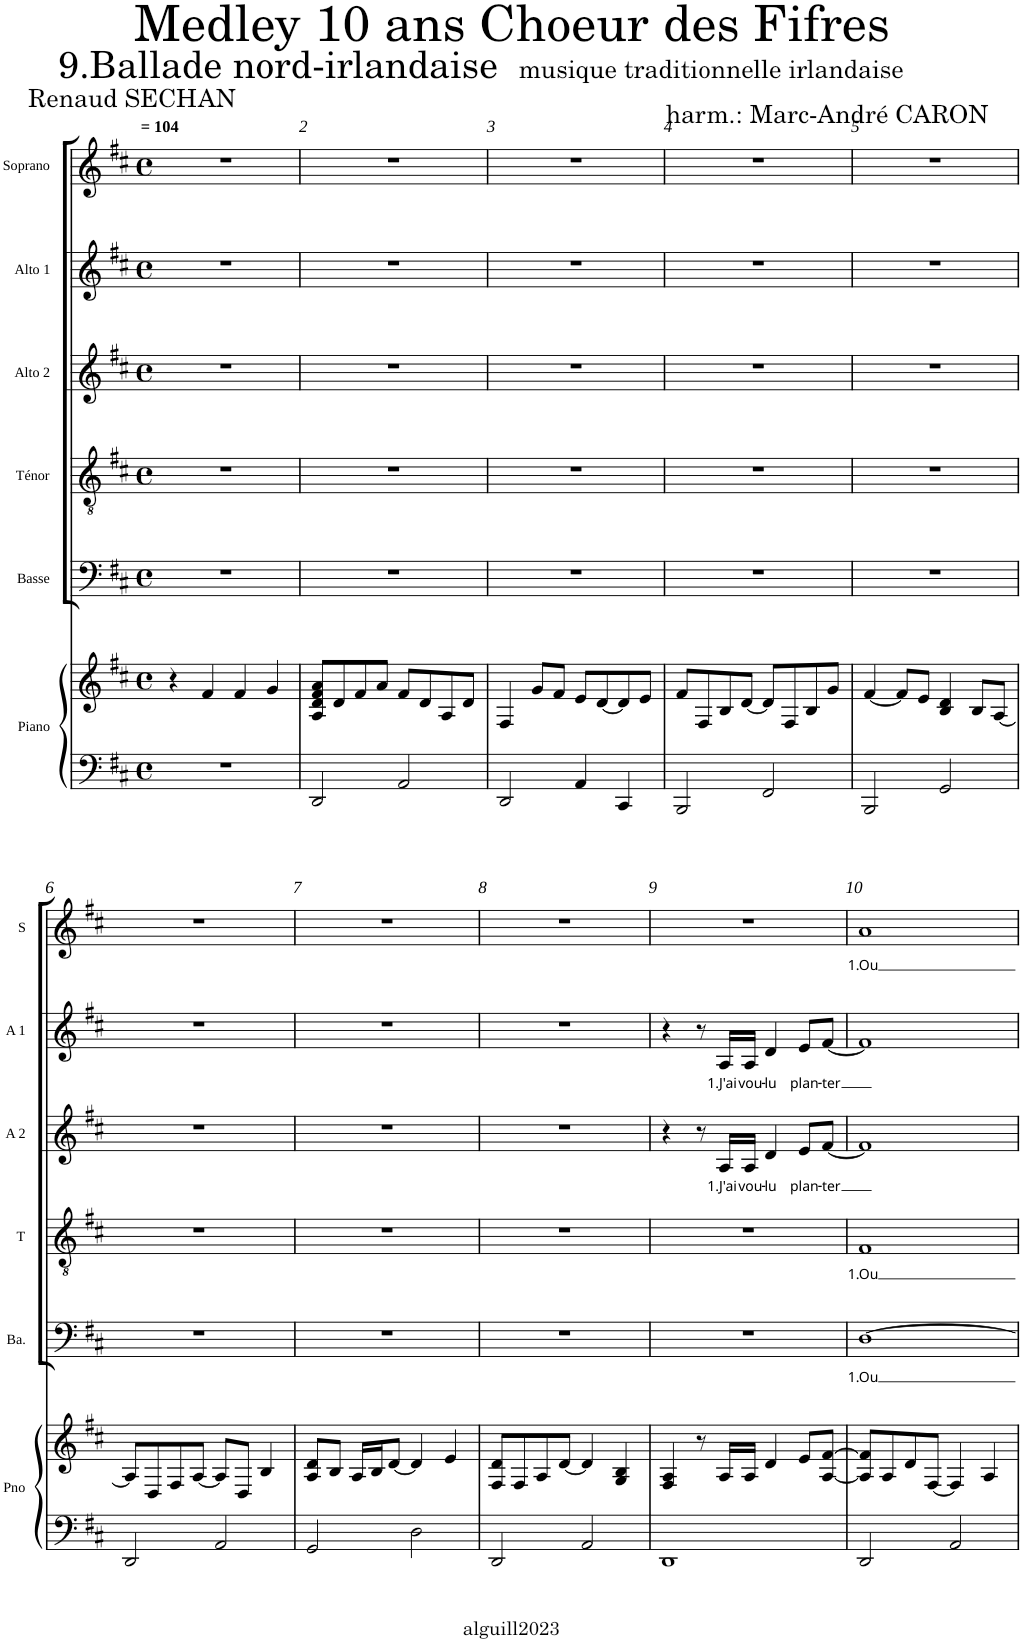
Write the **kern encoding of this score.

**kern	**kern	**kern	**text	**kern	**text	**kern	**text	**kern	**text	**kern	**text
*part6	*part6	*part5	*part5	*part4	*part4	*part3	*part3	*part2	*part2	*part1	*part1
*staff7	*staff6	*staff5	*staff5	*staff4	*staff4	*staff3	*staff3	*staff2	*staff2	*staff1	*staff1
*I"Piano	*	*I"Basse	*	*I"Ténor	*	*I"Alto 2	*	*I"Alto 1	*	*I"Soprano	*
*I'Pno	*	*I'Ba.	*	*I'T	*	*I'A 2	*	*I'A 1	*	*I'S	*
*clefF4	*clefG2	*clefF4	*	*clefGv2	*	*clefG2	*	*clefG2	*	*clefG2	*
*k[f#c#]	*k[f#c#]	*k[f#c#]	*	*k[f#c#]	*	*k[f#c#]	*	*k[f#c#]	*	*k[f#c#]	*
*D:	*D:	*D:	*	*D:	*	*D:	*	*D:	*	*D:	*
*M4/4	*M4/4	*M4/4	*	*M4/4	*	*M4/4	*	*M4/4	*	*M4/4	*
*met(c)	*met(c)	*met(c)	*	*met(c)	*	*met(c)	*	*met(c)	*	*met(c)	*
=1	=1	=1	=1	=1	=1	=1	=1	=1	=1	=1	=1
!	!	!	!	!	!	!	!	!	!	!LO:TX:a:B:t== 104	!
1r	4r	1r	.	1r	.	1r	.	1r	.	1r	.
.	4f#/	.	.	.	.	.	.	.	.	.	.
.	4f#/	.	.	.	.	.	.	.	.	.	.
.	4g/	.	.	.	.	.	.	.	.	.	.
=2	=2	=2	=2	=2	=2	=2	=2	=2	=2	=2	=2
2DD/	8A/ 8d/ 8f#/ 8a/L	1r	.	1r	.	1r	.	1r	.	1r	.
.	8d/	.	.	.	.	.	.	.	.	.	.
.	8f#/	.	.	.	.	.	.	.	.	.	.
.	8a/J	.	.	.	.	.	.	.	.	.	.
2AA/	8f#/L	.	.	.	.	.	.	.	.	.	.
.	8d/	.	.	.	.	.	.	.	.	.	.
.	8A/	.	.	.	.	.	.	.	.	.	.
.	8d/J	.	.	.	.	.	.	.	.	.	.
=3	=3	=3	=3	=3	=3	=3	=3	=3	=3	=3	=3
2DD/	4F#/	1r	.	1r	.	1r	.	1r	.	1r	.
.	8g/L	.	.	.	.	.	.	.	.	.	.
.	8f#/J	.	.	.	.	.	.	.	.	.	.
4AA/	8e/L	.	.	.	.	.	.	.	.	.	.
.	[8d/	.	.	.	.	.	.	.	.	.	.
4CC#/	8d/]	.	.	.	.	.	.	.	.	.	.
.	8e/J	.	.	.	.	.	.	.	.	.	.
=4	=4	=4	=4	=4	=4	=4	=4	=4	=4	=4	=4
2BBB/	8f#/L	1r	.	1r	.	1r	.	1r	.	1r	.
.	8F#/	.	.	.	.	.	.	.	.	.	.
.	8B/	.	.	.	.	.	.	.	.	.	.
.	[8d/J	.	.	.	.	.	.	.	.	.	.
2FF#/	8d/L]	.	.	.	.	.	.	.	.	.	.
.	8F#/	.	.	.	.	.	.	.	.	.	.
.	8B/	.	.	.	.	.	.	.	.	.	.
.	8g/J	.	.	.	.	.	.	.	.	.	.
=5	=5	=5	=5	=5	=5	=5	=5	=5	=5	=5	=5
2BBB/	[4f#/	1r	.	1r	.	1r	.	1r	.	1r	.
.	8f#/L]	.	.	.	.	.	.	.	.	.	.
.	8e/J	.	.	.	.	.	.	.	.	.	.
2GG/	4B/ 4d/	.	.	.	.	.	.	.	.	.	.
.	8B/L	.	.	.	.	.	.	.	.	.	.
.	[8A/J	.	.	.	.	.	.	.	.	.	.
!!LO:LB:g=z
=6	=6	=6	=6	=6	=6	=6	=6	=6	=6	=6	=6
2DD/	8A/L]	1r	.	1r	.	1r	.	1r	.	1r	.
.	8D/	.	.	.	.	.	.	.	.	.	.
.	8F#/	.	.	.	.	.	.	.	.	.	.
.	[8A/J	.	.	.	.	.	.	.	.	.	.
2AA/	8A/L]	.	.	.	.	.	.	.	.	.	.
.	8D/J	.	.	.	.	.	.	.	.	.	.
.	4B/	.	.	.	.	.	.	.	.	.	.
=7	=7	=7	=7	=7	=7	=7	=7	=7	=7	=7	=7
2GG/	8A/ 8d/L	1r	.	1r	.	1r	.	1r	.	1r	.
.	8B/J	.	.	.	.	.	.	.	.	.	.
.	16A/LL	.	.	.	.	.	.	.	.	.	.
.	16B/J	.	.	.	.	.	.	.	.	.	.
.	[8d/J	.	.	.	.	.	.	.	.	.	.
2D\	4d/]	.	.	.	.	.	.	.	.	.	.
.	4e/	.	.	.	.	.	.	.	.	.	.
=8	=8	=8	=8	=8	=8	=8	=8	=8	=8	=8	=8
2DD/	8F#/ 8d/L	1r	.	1r	.	1r	.	1r	.	1r	.
.	8F#/	.	.	.	.	.	.	.	.	.	.
.	8A/	.	.	.	.	.	.	.	.	.	.
.	[8d/J	.	.	.	.	.	.	.	.	.	.
2AA/	4d/]	.	.	.	.	.	.	.	.	.	.
.	4G/ 4B/	.	.	.	.	.	.	.	.	.	.
=9	=9	=9	=9	=9	=9	=9	=9	=9	=9	=9	=9
1DD	4F#/ 4A/	1r	.	1r	.	4r	.	4r	.	1r	.
.	8r	.	.	.	.	8r	.	8r	.	.	.
!	!	!	!	!	!	!	!LO:LY:b	!	!LO:LY:b	!	!
.	16A/LL	.	.	.	.	16A/LL	1.J'ai	16A/LL	1.J'ai	.	.
!	!	!	!	!	!	!	!LO:LY:b	!	!LO:LY:b	!	!
.	16A/JJ	.	.	.	.	16A/JJ	vou-	16A/JJ	vou-	.	.
!	!	!	!	!	!	!	!LO:LY:b	!	!LO:LY:b	!	!
.	4d/	.	.	.	.	4d/	-lu	4d/	-lu	.	.
!	!	!	!	!	!	!	!LO:LY:b	!	!LO:LY:b	!	!
.	8e/L	.	.	.	.	8e/L	plan-	8e/L	plan-	.	.
!	!	!	!	!	!	!	!LO:LY:b	!	!LO:LY:b	!	!
.	[8A/ [8f#/J	.	.	.	.	[8f#/J	-ter	[8f#/J	-ter	.	.
=10	=10	=10	=10	=10	=10	=10	=10	=10	=10	=10	=10
!	!	!	!LO:LY:b	!	!LO:LY:b	!	!	!	!	!	!LO:LY:b
2DD/	8A/] 8f#/]L	[1D	1.Ou	1F#	1.Ou	1f#]	.	1f#]	.	1a	1.Ou
.	8A/	.	.	.	.	.	.	.	.	.	.
.	8d/	.	.	.	.	.	.	.	.	.	.
.	[8F#/J	.	.	.	.	.	.	.	.	.	.
2AA/	4F#/]	.	.	.	.	.	.	.	.	.	.
.	4A/	.	.	.	.	.	.	.	.	.	.
=	=	=	=	=	=	=	=	=	=	=	=
*-	*-	*-	*-	*-	*-	*-	*-	*-	*-	*-	*-
